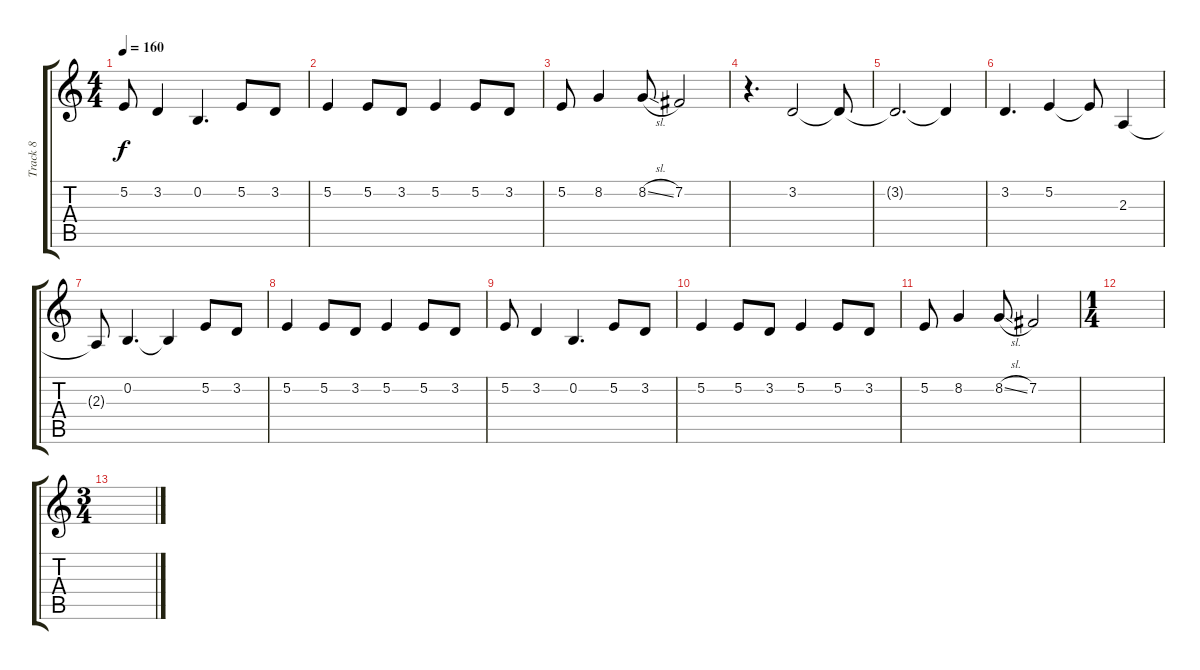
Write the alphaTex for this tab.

\track ("Track 8" "Track 8") {instrument flute}
\staff {score tabs}
\tuning (E4 B3 G3 D3 A2 E2) {hide}
\ts (4 4)
\tempo 160
\clef g2
\ks c
5.2.8{dy f} 3.2.4 0.2.4{d} 5.2.8 3.2.8 |
5.2.4 5.2.8 3.2.8 5.2.4 5.2.8 3.2.8 |
5.2.8 8.2.4 8.2{sl}.8 7.2.2 |
r.4{d} 3.2.2 3.2{t}.8 |
3.2{t}.2{d} 3.2{t}.4 |
3.2.4{d} 5.2.4 5.2{t}.8 2.3.4 |
2.3{t}.8 0.2.4{d} 0.2{t}.4 5.2.8 3.2.8 |
5.2.4 5.2.8 3.2.8 5.2.4 5.2.8 3.2.8 |
5.2.8 3.2.4 0.2.4{d} 5.2.8 3.2.8 |
5.2.4 5.2.8 3.2.8 5.2.4 5.2.8 3.2.8 |
5.2.8 8.2.4 8.2{sl}.8 7.2.2 |
\ts (1 4)
|
\ts (3 4)
